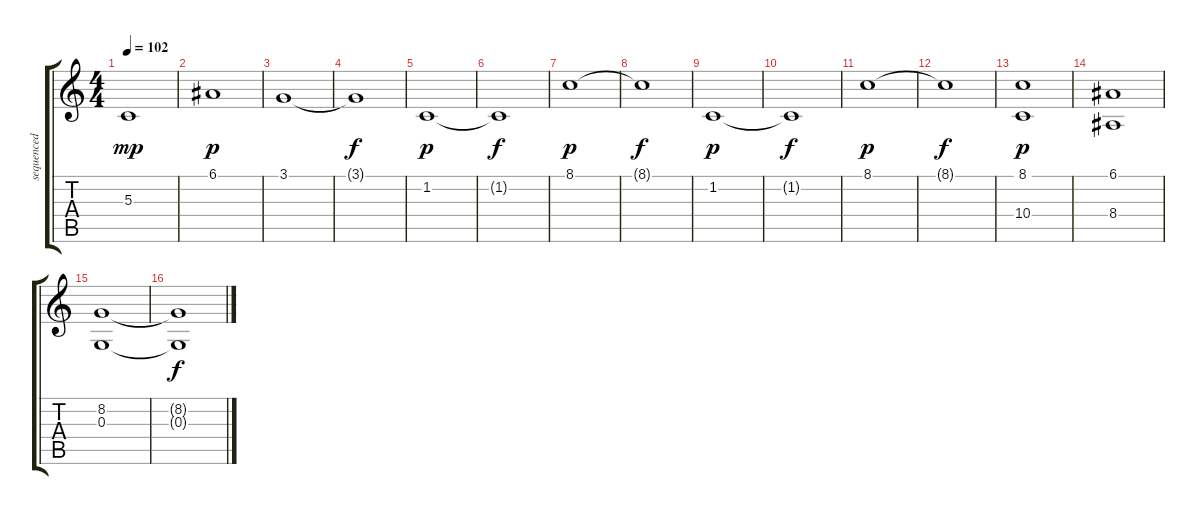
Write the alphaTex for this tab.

\track ("sequenced by aCiDTeST" "sequenced ") {instrument stringensemble1}
\staff {score tabs}
\tuning (E4 B3 G3 D3 A2 E2) {hide}
\ts (4 4)
\tempo 102
\clef g2
\ks c
5.3.1{dy mp} |
6.1.1{dy p} |
3.1.1 |
3.1{t}.1{dy f} |
1.2.1{dy p} |
1.2{t}.1{dy f} |
8.1.1{dy p} |
8.1{t}.1{dy f} |
1.2.1{dy p} |
1.2{t}.1{dy f} |
8.1.1{dy p} |
8.1{t}.1{dy f} |
(8.1 10.4).1{dy p} |
(6.1 8.4).1 |
(8.2 0.3).1 |
(8.2{t} 0.3{t}).1{dy f}
